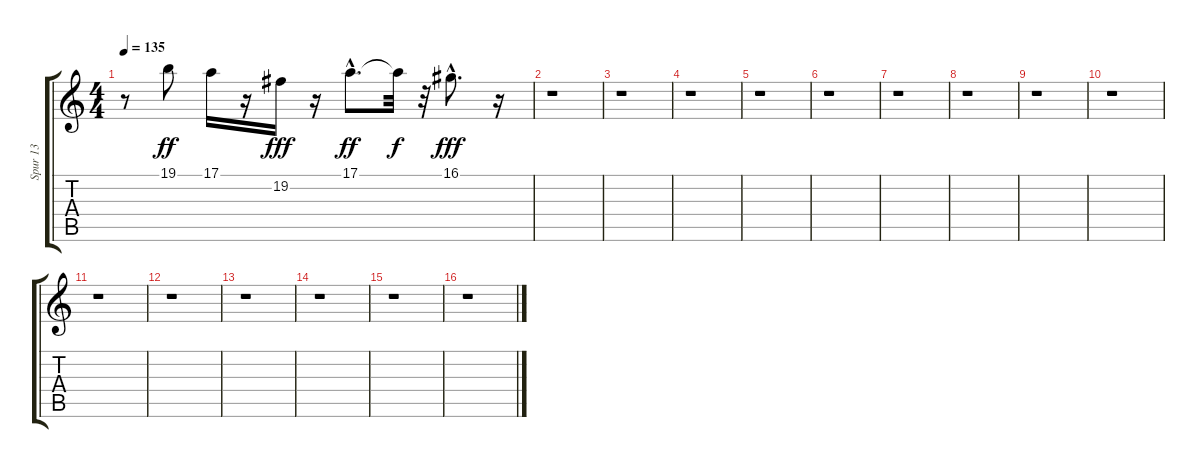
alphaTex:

\track ("Spur 13" "Spur 13") {instrument drawbarorgan}
\staff {score tabs}
\tuning (E4 B3 G3 D3 A2 E2) {hide}
\ts (4 4)
\tempo 135
\clef g2
\ks c
r.8{dy ff} 19.1.8 17.1.16 r.16 19.2.16{dy fff} r.16 17.1{hac}.8{d dy ff} 17.1{t}.32{dy f} r.32 16.1{hac}.8{d dy fff} r.16 |
r.1 |
r.1 |
r.1 |
r.1 |
r.1 |
r.1 |
r.1 |
r.1 |
r.1 |
r.1 |
r.1 |
r.1 |
r.1 |
r.1 |
r.1
